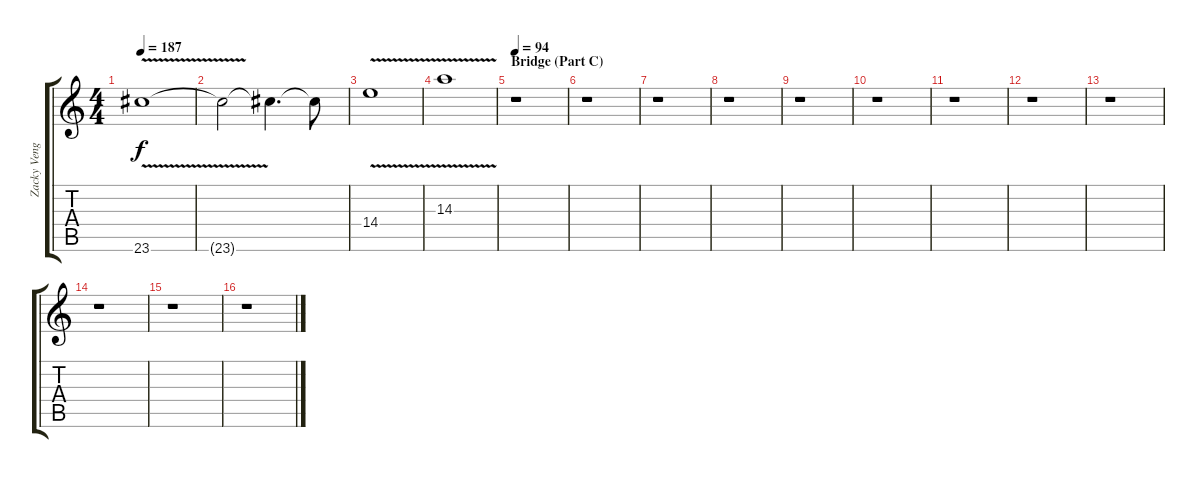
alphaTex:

\track ("Zacky Vengeance (Pan-Lead 1)" "Zacky Veng") {instrument distortionguitar}
\staff {score tabs}
\tuning (E4 B3 G3 D3 A2 D2) {hide}
\ts (4 4)
\tempo 187
\clef g2
\ks c
23.6{v}.1{dy f} |
23.6{t}.2 23.6{t}.4{d} 23.6{t}.8 |
14.4{v}.1 |
14.3{v}.1 |
\section ("" "Bridge (Part C)")
\tempo 94
r.1 |
r.1 |
r.1 |
r.1 |
r.1 |
r.1 |
r.1 |
r.1 |
r.1 |
r.1 |
r.1 |
r.1
